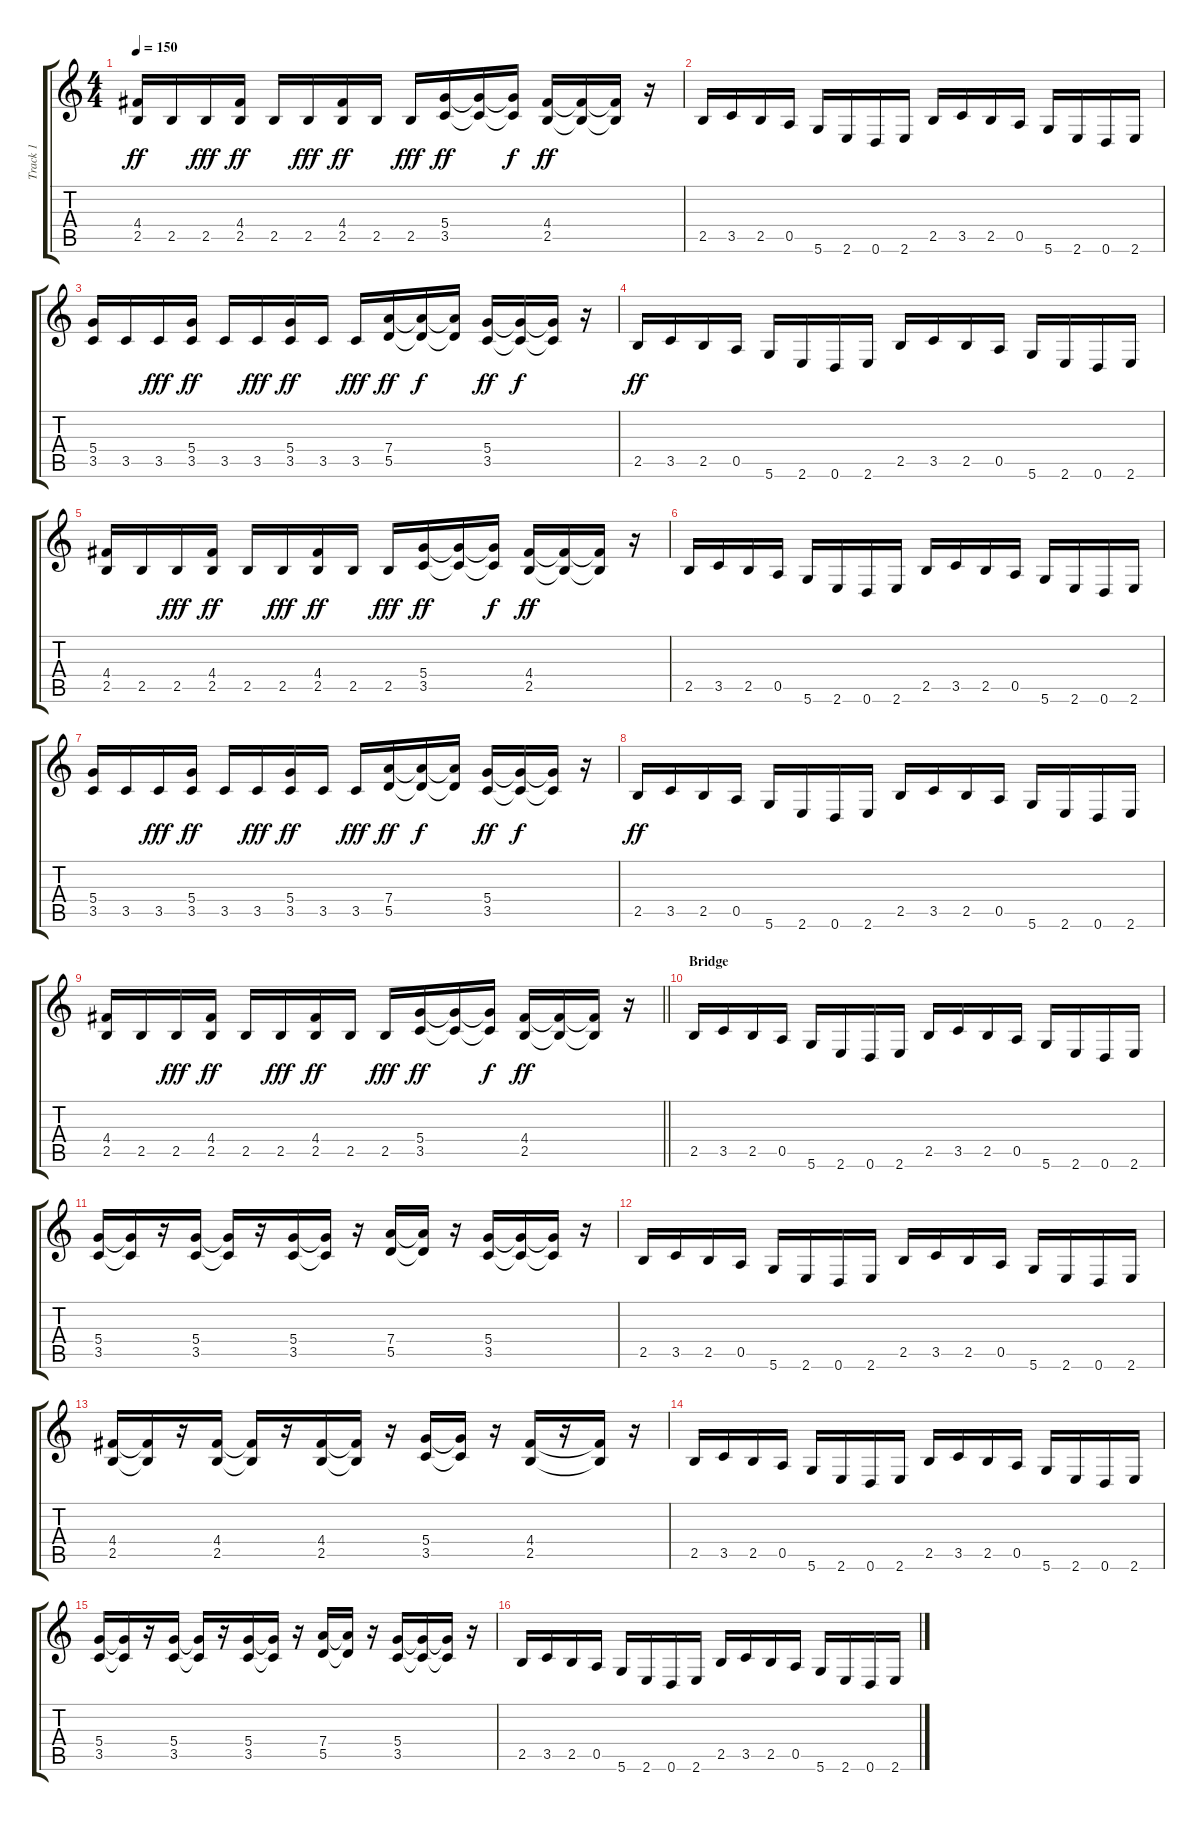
\track ("Track 1" "Track 1") {instrument distortionguitar}
\staff {score tabs}
\tuning (E4 B3 G3 D3 A2 D2) {hide}
\ts (4 4)
\tempo 150
\clef g2
\ks c
(4.4 2.5).16{dy ff} 2.5.16 2.5.16{dy fff} (4.4 2.5).16{dy ff} 2.5.16 2.5.16{dy fff} (4.4 2.5).16{dy ff} 2.5.16 2.5.16{dy fff} (5.4 3.5).16{dy ff} (5.4{t} 3.5{t}).16 (5.4{t} 3.5{t}).16{dy f} (4.4 2.5).16{dy ff} (4.4{t} 2.5{t}).16 (4.4{t} 2.5{t}).16 r.16 |
2.5.16 3.5.16 2.5.16 0.5.16 5.6.16 2.6.16 0.6.16 2.6.16 2.5.16 3.5.16 2.5.16 0.5.16 5.6.16 2.6.16 0.6.16 2.6.16 |
(5.4 3.5).16 3.5.16 3.5.16{dy fff} (5.4 3.5).16{dy ff} 3.5.16 3.5.16{dy fff} (5.4 3.5).16{dy ff} 3.5.16 3.5.16{dy fff} (7.4 5.5).16{dy ff} (7.4{t} 5.5{t}).16{dy f} (7.4{t} 5.5{t}).16 (5.4 3.5).16{dy ff} (5.4{t} 3.5{t}).16{dy f} (5.4{t} 3.5{t}).16 r.16 |
2.5.16{dy ff} 3.5.16 2.5.16 0.5.16 5.6.16 2.6.16 0.6.16 2.6.16 2.5.16 3.5.16 2.5.16 0.5.16 5.6.16 2.6.16 0.6.16 2.6.16 |
(4.4 2.5).16 2.5.16 2.5.16{dy fff} (4.4 2.5).16{dy ff} 2.5.16 2.5.16{dy fff} (4.4 2.5).16{dy ff} 2.5.16 2.5.16{dy fff} (5.4 3.5).16{dy ff} (5.4{t} 3.5{t}).16 (5.4{t} 3.5{t}).16{dy f} (4.4 2.5).16{dy ff} (4.4{t} 2.5{t}).16 (4.4{t} 2.5{t}).16 r.16 |
2.5.16 3.5.16 2.5.16 0.5.16 5.6.16 2.6.16 0.6.16 2.6.16 2.5.16 3.5.16 2.5.16 0.5.16 5.6.16 2.6.16 0.6.16 2.6.16 |
(5.4 3.5).16 3.5.16 3.5.16{dy fff} (5.4 3.5).16{dy ff} 3.5.16 3.5.16{dy fff} (5.4 3.5).16{dy ff} 3.5.16 3.5.16{dy fff} (7.4 5.5).16{dy ff} (7.4{t} 5.5{t}).16{dy f} (7.4{t} 5.5{t}).16 (5.4 3.5).16{dy ff} (5.4{t} 3.5{t}).16{dy f} (5.4{t} 3.5{t}).16 r.16 |
2.5.16{dy ff} 3.5.16 2.5.16 0.5.16 5.6.16 2.6.16 0.6.16 2.6.16 2.5.16 3.5.16 2.5.16 0.5.16 5.6.16 2.6.16 0.6.16 2.6.16 |
\barLineRight lightlight
(4.4 2.5).16 2.5.16 2.5.16{dy fff} (4.4 2.5).16{dy ff} 2.5.16 2.5.16{dy fff} (4.4 2.5).16{dy ff} 2.5.16 2.5.16{dy fff} (5.4 3.5).16{dy ff} (5.4{t} 3.5{t}).16 (5.4{t} 3.5{t}).16{dy f} (4.4 2.5).16{dy ff} (4.4{t} 2.5{t}).16 (4.4{t} 2.5{t}).16 r.16 |
\section ("" "Bridge")
2.5.16 3.5.16 2.5.16 0.5.16 5.6.16 2.6.16 0.6.16 2.6.16 2.5.16 3.5.16 2.5.16 0.5.16 5.6.16 2.6.16 0.6.16 2.6.16 |
(5.4 3.5).16 (5.4{t} 3.5{t}).16 r.16 (5.4 3.5).16 (5.4{t} 3.5{t}).16 r.16 (5.4 3.5).16 (5.4{t} 3.5{t}).16 r.16 (7.4 5.5).16 (7.4{t} 5.5{t}).16 r.16 (5.4 3.5).16 (5.4{t} 3.5{t}).16 (5.4{t} 3.5{t}).16 r.16 |
2.5.16 3.5.16 2.5.16 0.5.16 5.6.16 2.6.16 0.6.16 2.6.16 2.5.16 3.5.16 2.5.16 0.5.16 5.6.16 2.6.16 0.6.16 2.6.16 |
(4.4 2.5).16 (4.4{t} 2.5{t}).16 r.16 (4.4 2.5).16 (4.4{t} 2.5{t}).16 r.16 (4.4 2.5).16 (4.4{t} 2.5{t}).16 r.16 (5.4 3.5).16 (5.4{t} 3.5{t}).16 r.16 (4.4 2.5).16 r.16 (4.4{t} 2.5{t}).16 r.16 |
2.5.16 3.5.16 2.5.16 0.5.16 5.6.16 2.6.16 0.6.16 2.6.16 2.5.16 3.5.16 2.5.16 0.5.16 5.6.16 2.6.16 0.6.16 2.6.16 |
(5.4 3.5).16 (5.4{t} 3.5{t}).16 r.16 (5.4 3.5).16 (5.4{t} 3.5{t}).16 r.16 (5.4 3.5).16 (5.4{t} 3.5{t}).16 r.16 (7.4 5.5).16 (7.4{t} 5.5{t}).16 r.16 (5.4 3.5).16 (5.4{t} 3.5{t}).16 (5.4{t} 3.5{t}).16 r.16 |
2.5.16 3.5.16 2.5.16 0.5.16 5.6.16 2.6.16 0.6.16 2.6.16 2.5.16 3.5.16 2.5.16 0.5.16 5.6.16 2.6.16 0.6.16 2.6.16
